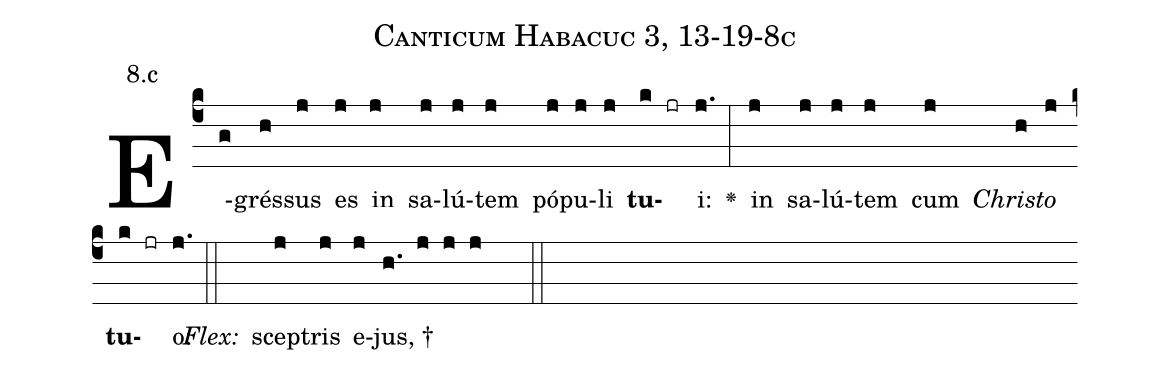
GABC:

name: Canticum Habacuc 3, 13-19-8c;
annotation: 8.c;
%%
(c4)E(g)grés(h)sus(j) es(j) in(j) sa(j)lú(j)tem(j) pó(j)pu(j)li(j) <b>tu</b>(k jr)i:(j.) <v>\greheightstar</v>(:) in(j) sa(j)lú(j)tem(j) cum(j) <i>Chri</i>(h)<i>sto</i>(j) <b>tu</b>(k jr)o:(j.) (::)
<i>Flex:</i>()  scep(j)tris(j) e(j)jus, †(h. j j j  ::)

%E(j) u(j) o(h) u(j) a(k) e.(j.) (::)
